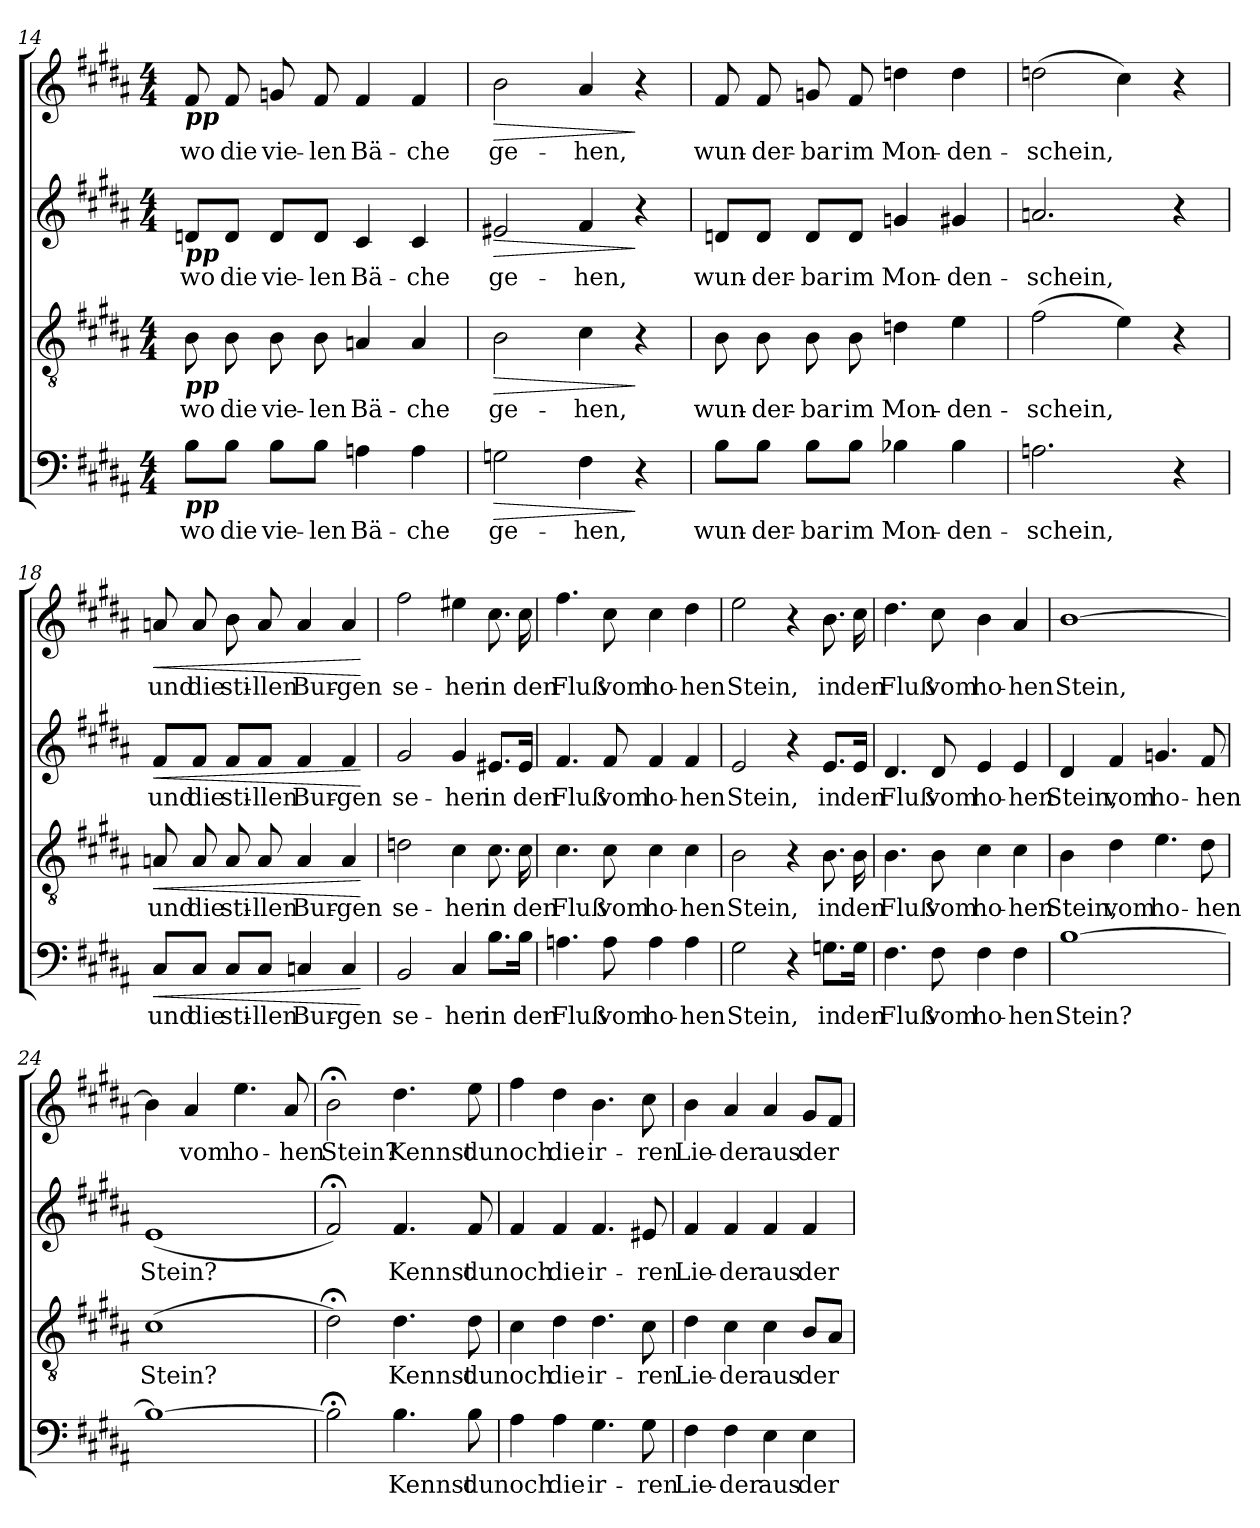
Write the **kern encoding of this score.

**kern	**text	**dynam	**kern	**text	**dynam	**kern	**text	**dynam	**kern	**text	**dynam
*part4	*part4	*part4	*part3	*part3	*part3	*part2	*part2	*part2	*part1	*part1	*part1
*staff4	*staff4	*staff4	*staff3	*staff3	*staff3	*staff2	*staff2	*staff2	*staff1	*staff1	*staff1
*clefF4	*	*	*clefGv2	*	*	*clefG2	*	*	*clefG2	*	*
*k[f#c#g#d#a#]	*	*	*k[f#c#g#d#a#]	*	*	*k[f#c#g#d#a#]	*	*	*k[f#c#g#d#a#]	*	*
*B:	*	*	*B:	*	*	*B:	*	*	*B:	*	*
*M4/4	*	*	*M4/4	*	*	*M4/4	*	*	*M4/4	*	*
=14	=14	=14	=14	=14	=14	=14	=14	=14	=14	=14	=14
!	!	!	!	!	!	!	!	!	!LO:TX:b:Bi:t=pp	!	!
!	!	!	!	!	!	!LO:TX:b:Bi:t=pp	!	!	!	!	!
!	!	!	!LO:TX:b:Bi:t=pp	!	!	!	!	!	!	!	!
!LO:TX:b:Bi:t=pp	!	!	!	!	!	!	!	!	!	!	!
!	!LO:LY:b	!	!	!LO:LY:b	!	!	!LO:LY:b	!	!	!LO:LY:b	!
8B\L	wo	.	8B\	wo	.	8dn/L	wo	.	8f#/	wo	.
!	!LO:LY:b	!	!	!LO:LY:b	!	!	!LO:LY:b	!	!	!LO:LY:b	!
8B\J	die	.	8B\	die	.	8d/J	die	.	8f#/	die	.
!	!LO:LY:b	!	!	!LO:LY:b	!	!	!LO:LY:b	!	!	!LO:LY:b	!
8B\L	vie-	.	8B\	vie-	.	8d/L	vie-	.	8gn/	vie-	.
!	!LO:LY:b	!	!	!LO:LY:b	!	!	!LO:LY:b	!	!	!LO:LY:b	!
8B\J	-len	.	8B\	-len	.	8d/J	-len	.	8f#/	-len	.
!	!LO:LY:b	!	!	!LO:LY:b	!	!	!LO:LY:b	!	!	!LO:LY:b	!
4An\	Bä-	.	4An/	Bä-	.	4c#/	Bä-	.	4f#/	Bä-	.
!	!LO:LY:b	!	!	!LO:LY:b	!	!	!LO:LY:b	!	!	!LO:LY:b	!
4A\	-che	.	4A/	-che	.	4c#/	-che	.	4f#/	-che	.
=15	=15	=15	=15	=15	=15	=15	=15	=15	=15	=15	=15
!	!LO:LY:b	!LO:HP:b	!	!LO:LY:b	!LO:HP:b	!	!LO:LY:b	!LO:HP:b	!	!LO:LY:b	!LO:HP:b
2Gn\	ge-	>	2B\	ge-	>	2e#X/	ge-	>	2b\	ge-	>
!	!LO:LY:b	!	!	!LO:LY:b	!	!	!LO:LY:b	!	!	!LO:LY:b	!
4F#\	-hen,	.	4c#\	-hen,	.	4f#/	-hen,	.	4a#/	-hen,	.
4r	.	]	4r	.	]	4r	.	]	4r	.	]
!!LO:PB:g=z
=16	=16	=16	=16	=16	=16	=16	=16	=16	=16	=16	=16
!	!LO:LY:b	!	!	!LO:LY:b	!	!	!LO:LY:b	!	!	!LO:LY:b	!
8B\L	wun-	.	8B\	wun-	.	8dn/L	wun-	.	8f#/	wun-	.
!	!LO:LY:b	!	!	!LO:LY:b	!	!	!LO:LY:b	!	!	!LO:LY:b	!
8B\J	-der-	.	8B\	-der-	.	8d/J	-der-	.	8f#/	-der-	.
!	!LO:LY:b	!	!	!LO:LY:b	!	!	!LO:LY:b	!	!	!LO:LY:b	!
8B\L	-bar	.	8B\	-bar	.	8d/L	-bar	.	8gn/	-bar	.
!	!LO:LY:b	!	!	!LO:LY:b	!	!	!LO:LY:b	!	!	!LO:LY:b	!
8B\J	im	.	8B\	im	.	8d/J	im	.	8f#/	im	.
!	!LO:LY:b	!	!	!LO:LY:b	!	!	!LO:LY:b	!	!	!LO:LY:b	!
4B-X\	Mon-	.	4dn\	Mon-	.	4gn/	Mon-	.	4ddn\	Mon-	.
!	!LO:LY:b	!	!	!LO:LY:b	!	!	!LO:LY:b	!	!	!LO:LY:b	!
4B-\	-den-	.	4e\	-den-	.	4g#X/	-den-	.	4dd\	-den-	.
=17	=17	=17	=17	=17	=17	=17	=17	=17	=17	=17	=17
!	!LO:LY:b	!	!	!LO:LY:b	!	!	!LO:LY:b	!	!	!LO:LY:b	!
2.An\	-schein,	.	(>2f#\	-schein,	.	2.an/	-schein,	.	(>2ddn\	-schein,	.
.	.	.	4e\)	.	.	.	.	.	4cc#\)	.	.
4r	.	.	4r	.	.	4r	.	.	4r	.	.
=18	=18	=18	=18	=18	=18	=18	=18	=18	=18	=18	=18
!	!LO:LY:b	!LO:HP:b	!	!LO:LY:b	!LO:HP:b	!	!LO:LY:b	!LO:HP:b	!	!LO:LY:b	!LO:HP:b
8C#/L	und	<	8An/	und	<	8f#/L	und	<	8an/	und	<
!	!LO:LY:b	!	!	!LO:LY:b	!	!	!LO:LY:b	!	!	!LO:LY:b	!
8C#/J	die	.	8A/	die	.	8f#/J	die	.	8a/	die	.
!	!LO:LY:b	!	!	!LO:LY:b	!	!	!LO:LY:b	!	!	!LO:LY:b	!
8C#/L	sti-	.	8A/	sti-	.	8f#/L	sti-	.	8b\	sti-	.
!	!LO:LY:b	!	!	!LO:LY:b	!	!	!LO:LY:b	!	!	!LO:LY:b	!
8C#/J	-llen	.	8A/	-llen	.	8f#/J	-llen	.	8a/	-llen	.
!	!LO:LY:b	!	!	!LO:LY:b	!	!	!LO:LY:b	!	!	!LO:LY:b	!
4Cn/	Bur-	.	4A/	Bur-	.	4f#/	Bur-	.	4a/	Bur-	.
!	!LO:LY:b	!	!	!LO:LY:b	!	!	!LO:LY:b	!	!	!LO:LY:b	!
4C/	-gen	.	4A/	-gen	.	4f#/	-gen	.	4a/	-gen	.
.	.	[	.	.	[	.	.	[	.	.	[
=19	=19	=19	=19	=19	=19	=19	=19	=19	=19	=19	=19
!	!LO:LY:b	!	!	!LO:LY:b	!	!	!LO:LY:b	!	!	!LO:LY:b	!
2BB/	se-	.	2dn\	se-	.	2g#/	se-	.	2ff#\	se-	.
!	!LO:LY:b	!	!	!LO:LY:b	!	!	!LO:LY:b	!	!	!LO:LY:b	!
4C#/	-hen	.	4c#\	-hen	.	4g#/	-hen	.	4ee#X\	-hen	.
!	!LO:LY:b	!	!	!LO:LY:b	!	!	!LO:LY:b	!	!	!LO:LY:b	!
8.B\L	in	.	8.c#\	in	.	8.e#X/L	in	.	8.cc#\	in	.
!	!LO:LY:b	!	!	!LO:LY:b	!	!	!LO:LY:b	!	!	!LO:LY:b	!
16B\Jk	den	.	16c#\	den	.	16e#/Jk	den	.	16cc#\	den	.
!!LO:LB:g=z
=20	=20	=20	=20	=20	=20	=20	=20	=20	=20	=20	=20
!	!LO:LY:b	!	!	!LO:LY:b	!	!	!LO:LY:b	!	!	!LO:LY:b	!
4.An\	Fluß	.	4.c#\	Fluß	.	4.f#/	Fluß	.	4.ff#\	Fluß	.
!	!LO:LY:b	!	!	!LO:LY:b	!	!	!LO:LY:b	!	!	!LO:LY:b	!
8A\	vom	.	8c#\	vom	.	8f#/	vom	.	8cc#\	vom	.
!	!LO:LY:b	!	!	!LO:LY:b	!	!	!LO:LY:b	!	!	!LO:LY:b	!
4A\	ho-	.	4c#\	ho-	.	4f#/	ho-	.	4cc#\	ho-	.
!	!LO:LY:b	!	!	!LO:LY:b	!	!	!LO:LY:b	!	!	!LO:LY:b	!
4A\	-hen	.	4c#\	-hen	.	4f#/	-hen	.	4dd#\	-hen	.
=21	=21	=21	=21	=21	=21	=21	=21	=21	=21	=21	=21
!	!LO:LY:b	!	!	!LO:LY:b	!	!	!LO:LY:b	!	!	!LO:LY:b	!
2G#\	Stein,	.	2B\	Stein,	.	2e/	Stein,	.	2ee\	Stein,	.
4r	.	.	4r	.	.	4r	.	.	4r	.	.
!	!LO:LY:b	!	!	!LO:LY:b	!	!	!LO:LY:b	!	!	!LO:LY:b	!
8.Gn\L	in	.	8.B\	in	.	8.e/L	in	.	8.b\	in	.
!	!LO:LY:b	!	!	!LO:LY:b	!	!	!LO:LY:b	!	!	!LO:LY:b	!
16G\Jk	den	.	16B\	den	.	16e/Jk	den	.	16cc#\	den	.
=22	=22	=22	=22	=22	=22	=22	=22	=22	=22	=22	=22
!	!LO:LY:b	!	!	!LO:LY:b	!	!	!LO:LY:b	!	!	!LO:LY:b	!
4.F#\	Fluß	.	4.B\	Fluß	.	4.d#/	Fluß	.	4.dd#\	Fluß	.
!	!LO:LY:b	!	!	!LO:LY:b	!	!	!LO:LY:b	!	!	!LO:LY:b	!
8F#\	vom	.	8B\	vom	.	8d#/	vom	.	8cc#\	vom	.
!	!LO:LY:b	!	!	!LO:LY:b	!	!	!LO:LY:b	!	!	!LO:LY:b	!
4F#\	ho-	.	4c#\	ho-	.	4e/	ho-	.	4b\	ho-	.
!	!LO:LY:b	!	!	!LO:LY:b	!	!	!LO:LY:b	!	!	!LO:LY:b	!
4F#\	-hen	.	4c#\	-hen	.	4e/	-hen	.	4a#/	-hen	.
=23	=23	=23	=23	=23	=23	=23	=23	=23	=23	=23	=23
!	!LO:LY:b	!	!	!LO:LY:b	!	!	!LO:LY:b	!	!	!LO:LY:b	!
[1B	Stein?	.	4B\	Stein,	.	4d#/	Stein,	.	[1b	Stein,	.
!	!	!	!	!LO:LY:b	!	!	!LO:LY:b	!	!	!	!
.	.	.	4d#\	vom	.	4f#/	vom	.	.	.	.
!	!	!	!	!LO:LY:b	!	!	!LO:LY:b	!	!	!	!
.	.	.	4.e\	ho-	.	4.gn/	ho-	.	.	.	.
!	!	!	!	!LO:LY:b	!	!	!LO:LY:b	!	!	!	!
.	.	.	8d#\	-hen	.	8f#/	-hen	.	.	.	.
=24	=24	=24	=24	=24	=24	=24	=24	=24	=24	=24	=24
!	!	!	!	!LO:LY:b	!	!	!LO:LY:b	!	!	!	!
1B_	.	.	(>1c#	Stein?	.	(<1e	Stein?	.	4b\]	.	.
!	!	!	!	!	!	!	!	!	!	!LO:LY:b	!
.	.	.	.	.	.	.	.	.	4a#/	vom	.
!	!	!	!	!	!	!	!	!	!	!LO:LY:b	!
.	.	.	.	.	.	.	.	.	4.ee\	ho-	.
!	!	!	!	!	!	!	!	!	!	!LO:LY:b	!
.	.	.	.	.	.	.	.	.	8a#/	-hen	.
=25	=25	=25	=25	=25	=25	=25	=25	=25	=25	=25	=25
!	!	!	!	!	!	!	!	!	!	!LO:LY:b	!
2B;<\]	.	.	2d#;<\)	.	.	2f#;/)	.	.	2b;<\	Stein?	.
!	!LO:LY:b	!	!	!LO:LY:b	!	!	!LO:LY:b	!	!	!LO:LY:b	!
4.B\	Kennst	.	4.d#\	Kennst	.	4.f#/	Kennst	.	4.dd#\	Kennst	.
!	!LO:LY:b	!	!	!LO:LY:b	!	!	!LO:LY:b	!	!	!LO:LY:b	!
8B\	du	.	8d#\	du	.	8f#/	du	.	8ee\	du	.
!!LO:LB:g=z
=26	=26	=26	=26	=26	=26	=26	=26	=26	=26	=26	=26
!	!LO:LY:b	!	!	!LO:LY:b	!	!	!LO:LY:b	!	!	!LO:LY:b	!
4A#\	noch	.	4c#\	noch	.	4f#/	noch	.	4ff#\	noch	.
!	!LO:LY:b	!	!	!LO:LY:b	!	!	!LO:LY:b	!	!	!LO:LY:b	!
4A#\	die	.	4d#\	die	.	4f#/	die	.	4dd#\	die	.
!	!LO:LY:b	!	!	!LO:LY:b	!	!	!LO:LY:b	!	!	!LO:LY:b	!
4.G#\	ir-	.	4.d#\	ir-	.	4.f#/	ir-	.	4.b\	ir-	.
!	!LO:LY:b	!	!	!LO:LY:b	!	!	!LO:LY:b	!	!	!LO:LY:b	!
8G#\	-ren	.	8c#\	-ren	.	8e#X/	-ren	.	8cc#\	-ren	.
=27	=27	=27	=27	=27	=27	=27	=27	=27	=27	=27	=27
!	!LO:LY:b	!	!	!LO:LY:b	!	!	!LO:LY:b	!	!	!LO:LY:b	!
4F#\	Lie-	.	4d#\	Lie-	.	4f#/	Lie-	.	4b\	Lie-	.
!	!LO:LY:b	!	!	!LO:LY:b	!	!	!LO:LY:b	!	!	!LO:LY:b	!
4F#\	-der	.	4c#\	-der	.	4f#/	-der	.	4a#/	-der	.
!	!LO:LY:b	!	!	!LO:LY:b	!	!	!LO:LY:b	!	!	!LO:LY:b	!
4E\	aus	.	4c#\	aus	.	4f#/	aus	.	4a#/	aus	.
!	!LO:LY:b	!	!	!LO:LY:b	!	!	!LO:LY:b	!	!	!LO:LY:b	!
4E\	der	.	8B/L	der	.	4f#/	der	.	8g#/L	der	.
.	.	.	8A#/J	.	.	.	.	.	8f#/J	.	.
=	=	=	=	=	=	=	=	=	=	=	=
*-	*-	*-	*-	*-	*-	*-	*-	*-	*-	*-	*-
